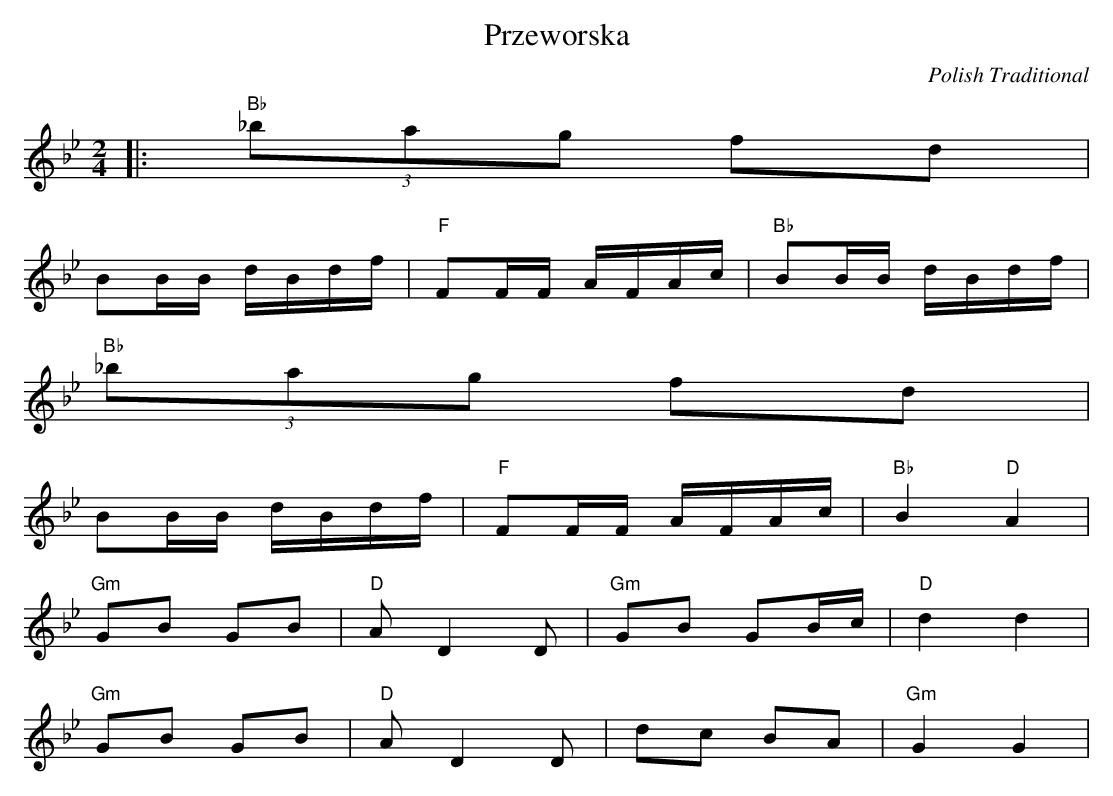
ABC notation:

X:1
T:Przeworska
O:Polish Traditional
Q:90
M:2/4
L:1/16
K:Bb
L:1/8
|: "Bb"(3_bag fd |
L:1/16
B2BB dBdf | "F"F2FF AFAc | "Bb"B2BB dBdf |
L:1/8
   "Bb"(3_bag fd |
L:1/16
B2BB dBdf | "F"F2FF AFAc | "Bb"B4 "D"A4 |
 "Gm"G2B2 G2B2 | "D"A2 D4 D2 | "Gm"G2B2 G2Bc | "D"d4 d4 |
 "Gm"G2B2 G2B2 | "D"A2 D4 D2 | d2c2 B2A2 | "Gm"G4 G4 |

 "Gm"(GAB2) (GAB2) | "D"A2D4D2 | "Gm"(GABA) (GABc) | "D"d4 d4 |
 "Gm"(GAB2) (GAB2) | "D"A2D4D2 | d2 ((3cdc) B2A2 | "Gm"G4 [G4] ||
